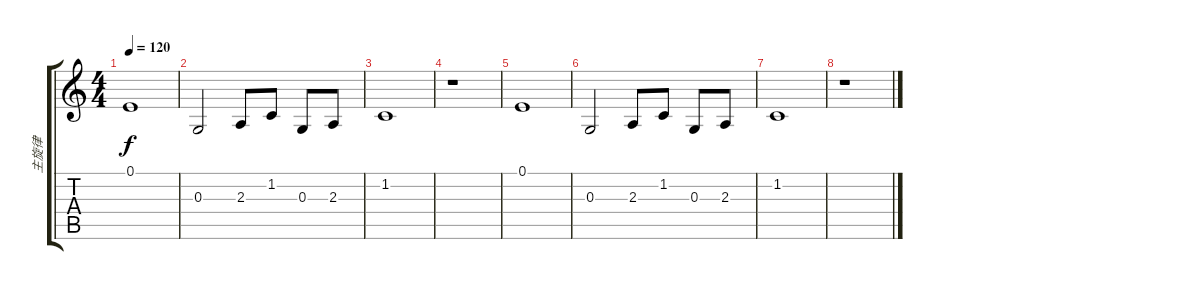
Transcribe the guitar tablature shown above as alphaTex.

\track ("主旋律" "主旋律") {instrument flute}
\staff {score tabs}
\tuning (E4 B3 G3 D3 A2 E2) {hide}
\ts (4 4)
\tempo 120
\clef g2
\ks c
0.1.1{dy f} |
0.3.2 2.3.8 1.2.8 0.3.8 2.3.8 |
1.2.1 |
r.1 |
0.1.1 |
0.3.2 2.3.8 1.2.8 0.3.8 2.3.8 |
1.2.1 |
r.1
